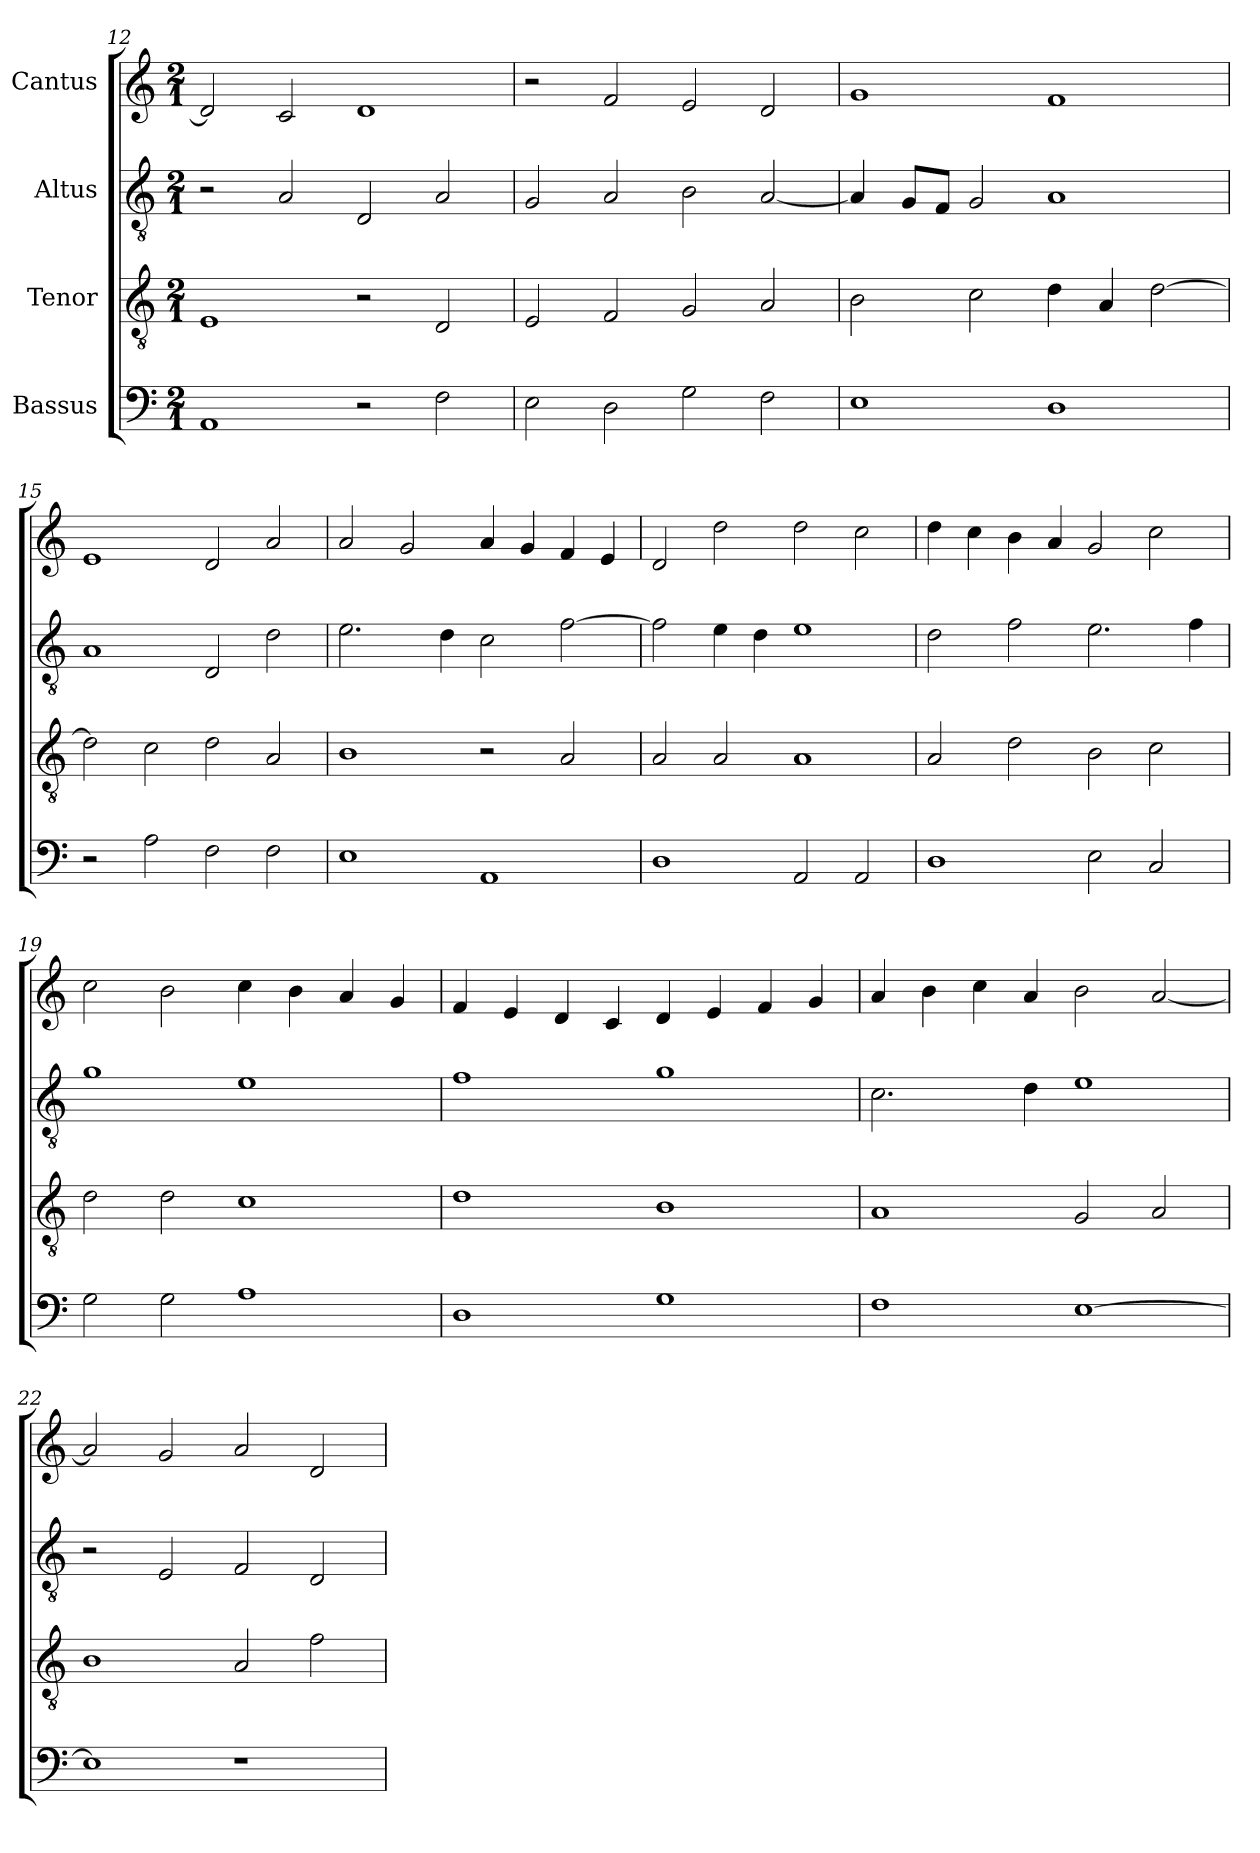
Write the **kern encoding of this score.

**kern	**kern	**kern	**kern
*part4	*part3	*part2	*part1
*staff4	*staff3	*staff2	*staff1
*I"Bassus	*I"Tenor	*I"Altus	*I"Cantus
*clefF4	*clefGv2	*clefGv2	*clefG2
*	*ITrd7c12	*ITrd7c12	*
*k[]	*k[]	*k[]	*k[]
*C:	*C:	*C:	*C:
*M2/1	*M2/1	*M2/1	*M2/1
=12	=12	=12	=12
1AAi	1EEi	2r	2di/]
.	.	2AAi/	2ci/
2r	2r	2DDi/	1di
2Fi\	2DDi/	2AAi/	.
=13	=13	=13	=13
2Ei\	2EEi/	2GGi/	2r
2Di\	2FFi/	2AAi/	2fi/
2Gi\	2GGi/	2BBi\	2ei/
2Fi\	2AAi/	[<2AAi/	2di/
=14	=14	=14	=14
1Ei	2BBi\	4AAi/]	1gi
.	.	8GGi/L	.
.	.	8FFi/J	.
.	2Ci\	2GGi/	.
1Di	4Di\	1AAi	1fi
.	4AAi/	.	.
.	[>2Di\	.	.
!!LO:LB:g=z
=15	=15	=15	=15
2r	2Di\]	1AAi	1ei
2Ai\	2Ci\	.	.
2Fi\	2Di\	2DDi/	2di/
2Fi\	2AAi/	2Di\	2ai/
=16	=16	=16	=16
1Ei	1BBi	2.Ei\	2ai/
.	.	.	2gi/
.	.	4Di\	.
1AAi	2r	2Ci\	4ai/
.	.	.	4gi/
.	2AAi/	[>2Fi\	4fi/
.	.	.	4ei/
=17	=17	=17	=17
1Di	2AAi/	2Fi\]	2di/
.	2AAi/	4Ei\	2ddi\
.	.	4Di\	.
2AAi/	1AAi	1Ei	2ddi\
2AAi/	.	.	2cci\
=18	=18	=18	=18
1Di	2AAi/	2Di\	4ddi\
.	.	.	4cci\
.	2Di\	2Fi\	4bi\
.	.	.	4ai/
2Ei\	2BBi\	2.Ei\	2gi/
2Ci/	2Ci\	.	2cci\
.	.	4Fi\	.
=19	=19	=19	=19
2Gi\	2Di\	1Gi	2cci\
2Gi\	2Di\	.	2bi\
1Ai	1Ci	1Ei	4cci\
.	.	.	4bi\
.	.	.	4ai/
.	.	.	4gi/
!!LO:LB:g=z
=20	=20	=20	=20
1Di	1Di	1Fi	4fi/
.	.	.	4ei/
.	.	.	4di/
.	.	.	4ci/
1Gi	1BBi	1Gi	4di/
.	.	.	4ei/
.	.	.	4fi/
.	.	.	4gi/
=21	=21	=21	=21
1Fi	1AAi	2.Ci\	4ai/
.	.	.	4bi\
.	.	.	4cci\
.	.	4Di\	4ai/
[>1Ei	2GGi/	1Ei	2bi\
.	2AAi/	.	[<2ai/
=22	=22	=22	=22
1Ei]	1BBi	2r	2ai/]
.	.	2EEi/	2gi/
1r	2AAi/	2FFi/	2ai/
.	2Fi\	2DDi/	2di/
=	=	=	=
*-	*-	*-	*-
